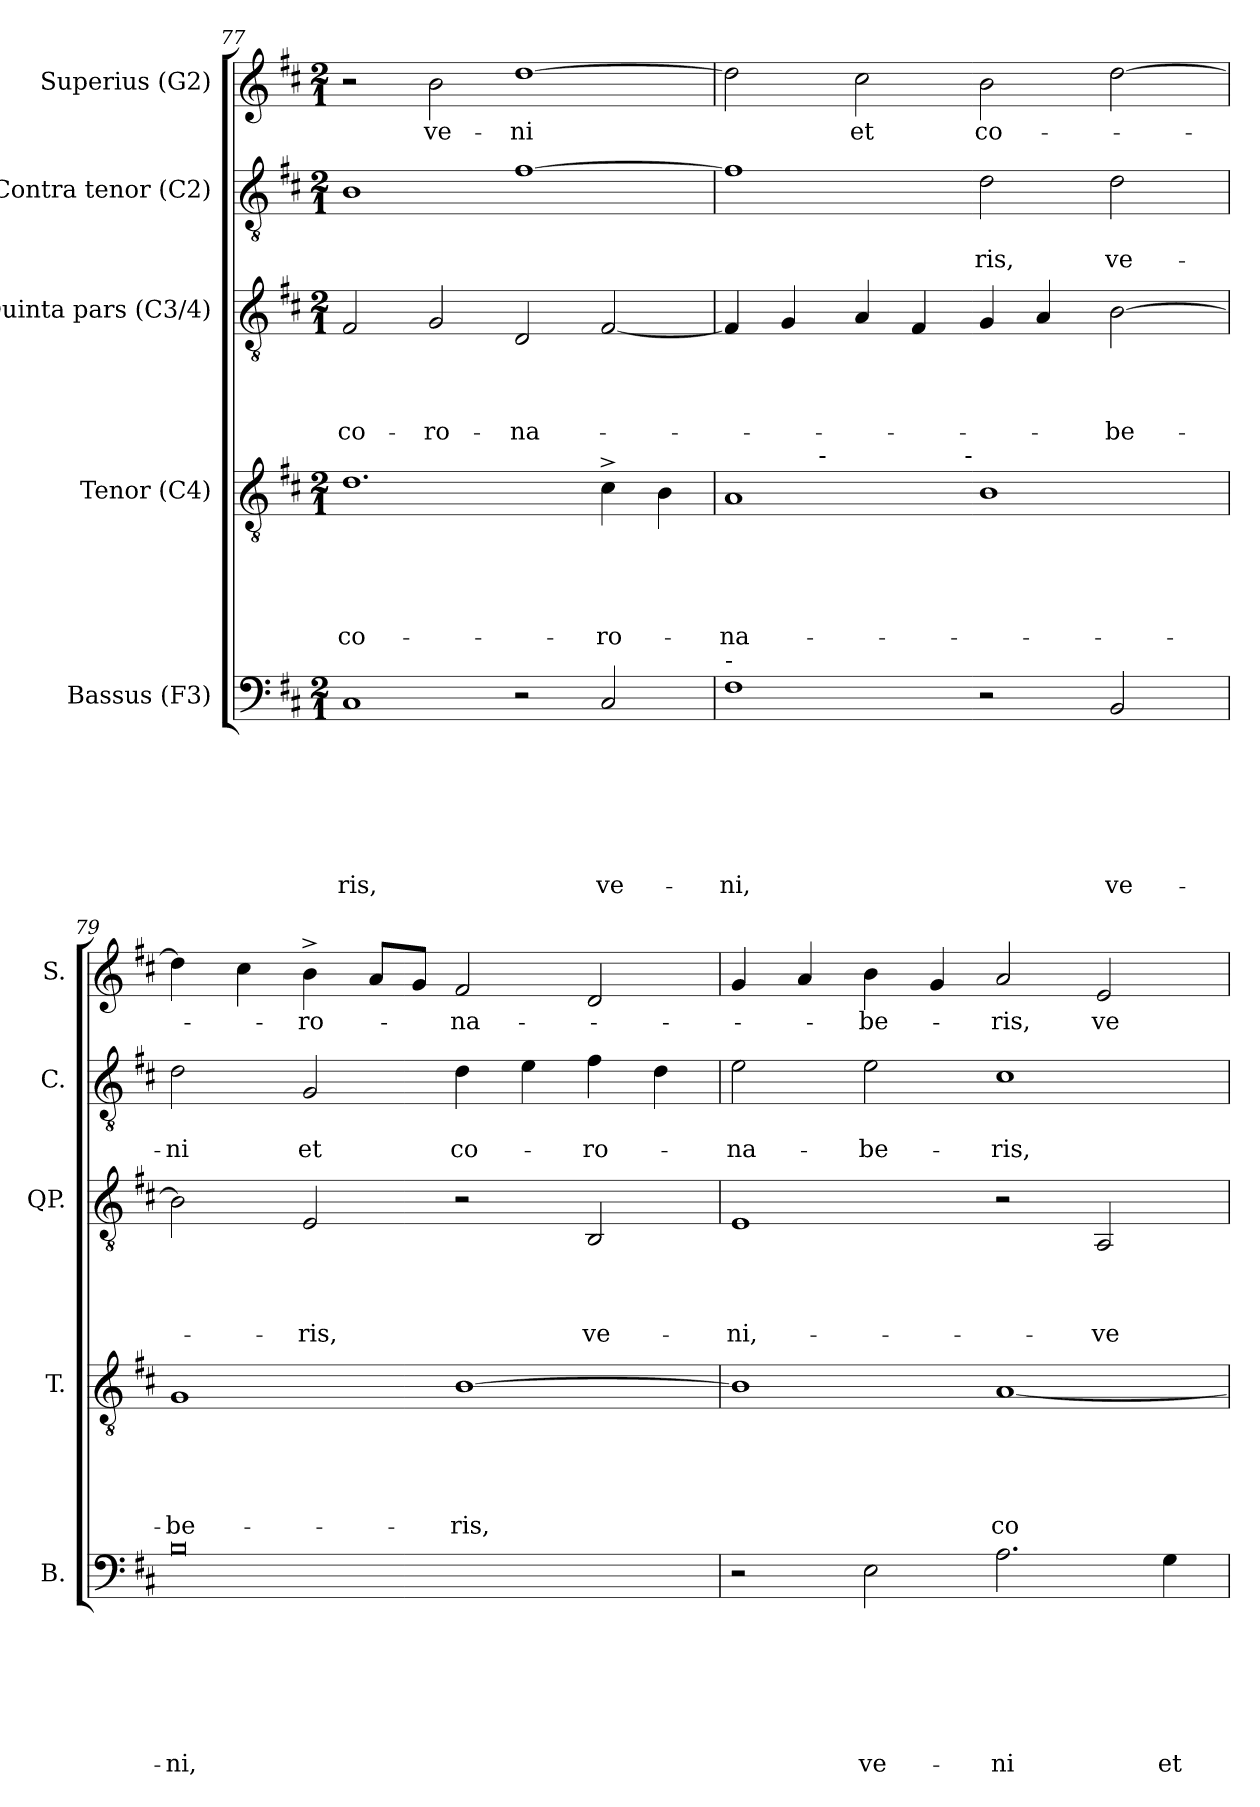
**kern	**text	**text	**text	**text	**text	**text	**text	**kern	**text	**text	**text	**text	**text	**kern	**text	**text	**text	**text	**kern	**text	**text	**kern	**text
*part5	*part5	*part5	*part5	*part5	*part5	*part5	*part5	*part4	*part4	*part4	*part4	*part4	*part4	*part3	*part3	*part3	*part3	*part3	*part2	*part2	*part2	*part1	*part1
*staff5	*staff5	*staff5	*staff5	*staff5	*staff5	*staff5	*staff5	*staff4	*staff4	*staff4	*staff4	*staff4	*staff4	*staff3	*staff3	*staff3	*staff3	*staff3	*staff2	*staff2	*staff2	*staff1	*staff1
*I"Bassus (F3)	*	*	*	*	*	*	*	*I"Tenor (C4)	*	*	*	*	*	*I"Quinta pars (C3/4)	*	*	*	*	*I"Contra tenor (C2)	*	*	*I"Superius (G2)	*
*I'B.	*	*	*	*	*	*	*	*I'T.	*	*	*	*	*	*I'QP.	*	*	*	*	*I'C.	*	*	*I'S.	*
*clefF4	*	*	*	*	*	*	*	*clefGv2	*	*	*	*	*	*clefGv2	*	*	*	*	*clefGv2	*	*	*clefG2	*
*k[f#c#]	*	*	*	*	*	*	*	*k[f#c#]	*	*	*	*	*	*k[f#c#]	*	*	*	*	*k[f#c#]	*	*	*k[f#c#]	*
*D:	*	*	*	*	*	*	*	*D:	*	*	*	*	*	*D:	*	*	*	*	*D:	*	*	*D:	*
*M2/1	*	*	*	*	*	*	*	*M2/1	*	*	*	*	*	*M2/1	*	*	*	*	*M2/1	*	*	*M2/1	*
=77	=77	=77	=77	=77	=77	=77	=77	=77	=77	=77	=77	=77	=77	=77	=77	=77	=77	=77	=77	=77	=77	=77	=77
!	!	!	!	!	!	!	!LO:LY:b	!	!	!	!	!	!LO:LY:b	!	!	!	!	!LO:LY:b	!	!	!	!	!
1C#	.	.	.	.	.	.	-ris,	1.d	.	.	.	.	co-	2F#/	.	.	.	co-	1B	.	.	2r	.
!	!	!	!	!	!	!	!	!	!	!	!	!	!	!	!	!	!	!LO:LY:b	!	!	!	!	!LO:LY:b
.	.	.	.	.	.	.	.	.	.	.	.	.	.	2G/	.	.	.	-ro-	.	.	.	2b\	ve-
!	!	!	!	!	!	!	!	!	!	!	!	!	!	!	!	!	!	!LO:LY:b	!	!	!	!	!LO:LY:b
2r	.	.	.	.	.	.	.	.	.	.	.	.	.	2D/	.	.	.	-na-	[<1f#	.	.	[<1dd	-ni
!	!	!	!	!	!	!	!LO:LY:b	!	!	!	!	!	!LO:LY:b	!	!	!	!	!	!	!	!	!	!
2C#/	.	.	.	.	.	.	ve-	4c#^>\	.	.	.	.	-ro-	[<2F#/	.	.	.	.	.	.	.	.	.
.	.	.	.	.	.	.	.	4B\	.	.	.	.	.	.	.	.	.	.	.	.	.	.	.
!!LO:LB:g=z
=78	=78	=78	=78	=78	=78	=78	=78	=78	=78	=78	=78	=78	=78	=78	=78	=78	=78	=78	=78	=78	=78	=78	=78
!LO:TX:a:t=-	!	!	!	!	!	!	!	!	!	!	!	!	!	!	!	!	!	!	!	!	!	!	!
!	!	!	!	!	!	!	!LO:LY:b	!	!	!	!	!	!LO:LY:b	!	!	!	!	!	!	!	!	!	!
*	*	*	*	*	*	*	*	*^	*	*	*	*	*	*	*	*	*	*	*	*	*	*	*
*	*	*	*	*	*	*	*	*	*^	*	*	*	*	*	*	*	*	*	*	*	*	*	*	*
1F#	.	.	.	.	.	.	-ni,	1A	4.ryy	2ryy	.	.	.	.	-na-	4F#/]	.	.	.	.	1f#]	.	.	2dd\]	.
.	.	.	.	.	.	.	.	.	.	.	.	.	.	.	.	4G/	.	.	.	.	.	.	.	.	.
!	!	!	!	!	!	!	!	!	!LO:TX:a:t=-	!	!	!	!	!	!	!	!	!	!	!	!	!	!	!	!
.	.	.	.	.	.	.	.	.	1ryy	.	.	.	.	.	.	.	.	.	.	.	.	.	.	.	.
!	!	!	!	!	!	!	!	!	!	!	!	!	!	!	!	!	!	!	!	!	!	!	!	!	!LO:LY:b
.	.	.	.	.	.	.	.	.	.	4...ryy	.	.	.	.	.	4A/	.	.	.	.	.	.	.	2cc#\	et
.	.	.	.	.	.	.	.	.	.	.	.	.	.	.	.	4F#/	.	.	.	.	.	.	.	.	.
!	!	!	!	!	!	!	!	!	!	!LO:TX:a:t=-	!	!	!	!	!	!	!	!	!	!	!	!	!	!	!
.	.	.	.	.	.	.	.	.	.	1ryy	.	.	.	.	.	.	.	.	.	.	.	.	.	.	.
!	!	!	!	!	!	!	!	!	!	!	!	!	!	!	!	!	!	!	!	!	!	!	!LO:LY:b	!	!LO:LY:b
2r	.	.	.	.	.	.	.	1B	.	.	.	.	.	.	.	4G/	.	.	.	.	2d\	.	-ris,	2b\	co-
.	.	.	.	.	.	.	.	.	.	.	.	.	.	.	.	4A/	.	.	.	.	.	.	.	.	.
.	.	.	.	.	.	.	.	.	2ryy	.	.	.	.	.	.	.	.	.	.	.	.	.	.	.	.
!	!	!	!	!	!	!	!LO:LY:b	!	!	!	!	!	!	!	!	!	!	!	!	!LO:LY:b	!	!	!LO:LY:b	!	!
2BB/	.	.	.	.	.	.	ve-	.	.	.	.	.	.	.	.	[>2B\	.	.	.	-be-	2d\	.	ve-	[>2dd\	.
.	.	.	.	.	.	.	.	.	8ryy	.	.	.	.	.	.	.	.	.	.	.	.	.	.	.	.
.	.	.	.	.	.	.	.	.	.	32ryy	.	.	.	.	.	.	.	.	.	.	.	.	.	.	.
=79	=79	=79	=79	=79	=79	=79	=79	=79	=79	=79	=79	=79	=79	=79	=79	=79	=79	=79	=79	=79	=79	=79	=79	=79	=79
!	!	!	!	!	!	!	!LO:LY:b	!	!	!	!	!	!	!	!LO:LY:b	!	!	!	!	!	!	!	!LO:LY:b	!	!
*	*	*	*	*	*	*	*	*v	*v	*v	*	*	*	*	*	*	*	*	*	*	*	*	*	*	*
0B	.	.	.	.	.	.	-ni,	1G	.	.	.	.	-be-	2B\]	.	.	.	.	2d\	.	-ni	4dd\]	.
.	.	.	.	.	.	.	.	.	.	.	.	.	.	.	.	.	.	.	.	.	.	4cc#\	.
!	!	!	!	!	!	!	!	!	!	!	!	!	!	!	!	!	!	!LO:LY:b	!	!	!LO:LY:b	!	!LO:LY:b
.	.	.	.	.	.	.	.	.	.	.	.	.	.	2E/	.	.	.	-ris,	2G/	.	et	4b^>\	-ro-
.	.	.	.	.	.	.	.	.	.	.	.	.	.	.	.	.	.	.	.	.	.	8a/L	.
.	.	.	.	.	.	.	.	.	.	.	.	.	.	.	.	.	.	.	.	.	.	8g/J	.
!	!	!	!	!	!	!	!	!	!	!	!	!	!LO:LY:b	!	!	!	!	!	!	!	!LO:LY:b	!	!LO:LY:b
.	.	.	.	.	.	.	.	[>1B	.	.	.	.	-ris,	2r	.	.	.	.	4d\	.	co-	2f#/	-na-
.	.	.	.	.	.	.	.	.	.	.	.	.	.	.	.	.	.	.	4e\	.	.	.	.
!	!	!	!	!	!	!	!	!	!	!	!	!	!	!	!	!	!	!LO:LY:b	!	!	!LO:LY:b	!	!
.	.	.	.	.	.	.	.	.	.	.	.	.	.	2BB/	.	.	.	ve-	4f#\	.	-ro-	2d/	.
.	.	.	.	.	.	.	.	.	.	.	.	.	.	.	.	.	.	.	4d\	.	.	.	.
=80	=80	=80	=80	=80	=80	=80	=80	=80	=80	=80	=80	=80	=80	=80	=80	=80	=80	=80	=80	=80	=80	=80	=80
!	!	!	!	!	!	!	!	!	!	!	!	!	!	!	!	!	!	!LO:LY:b	!	!	!LO:LY:b	!	!
2r	.	.	.	.	.	.	.	1B]	.	.	.	.	.	1E	.	.	.	-ni,-	2e\	.	-na-	4g/	.
.	.	.	.	.	.	.	.	.	.	.	.	.	.	.	.	.	.	.	.	.	.	4a/	.
!	!	!	!	!	!	!	!LO:LY:b	!	!	!	!	!	!	!	!	!	!	!	!	!	!LO:LY:b	!	!LO:LY:b
2E\	.	.	.	.	.	.	ve-	.	.	.	.	.	.	.	.	.	.	.	2e\	.	-be-	4b\	-be-
.	.	.	.	.	.	.	.	.	.	.	.	.	.	.	.	.	.	.	.	.	.	4g/	.
!	!	!	!	!	!	!	!LO:LY:b	!	!	!	!	!	!LO:LY:b	!	!	!	!	!	!	!	!LO:LY:b	!	!LO:LY:b
2.A\	.	.	.	.	.	.	-ni	[<1A	.	.	.	.	co-	2r	.	.	.	.	1c#	.	-ris,	2a/	-ris,
!	!	!	!	!	!	!	!	!	!	!	!	!	!	!	!	!	!	!LO:LY:b	!	!	!	!	!LO:LY:b
.	.	.	.	.	.	.	.	.	.	.	.	.	.	2AA/	.	.	.	-ve-	.	.	.	2e/	ve-
!	!	!	!	!	!	!	!LO:LY:b	!	!	!	!	!	!	!	!	!	!	!	!	!	!	!	!
4G\	.	.	.	.	.	.	et	.	.	.	.	.	.	.	.	.	.	.	.	.	.	.	.
=	=	=	=	=	=	=	=	=	=	=	=	=	=	=	=	=	=	=	=	=	=	=	=
*-	*-	*-	*-	*-	*-	*-	*-	*-	*-	*-	*-	*-	*-	*-	*-	*-	*-	*-	*-	*-	*-	*-	*-
